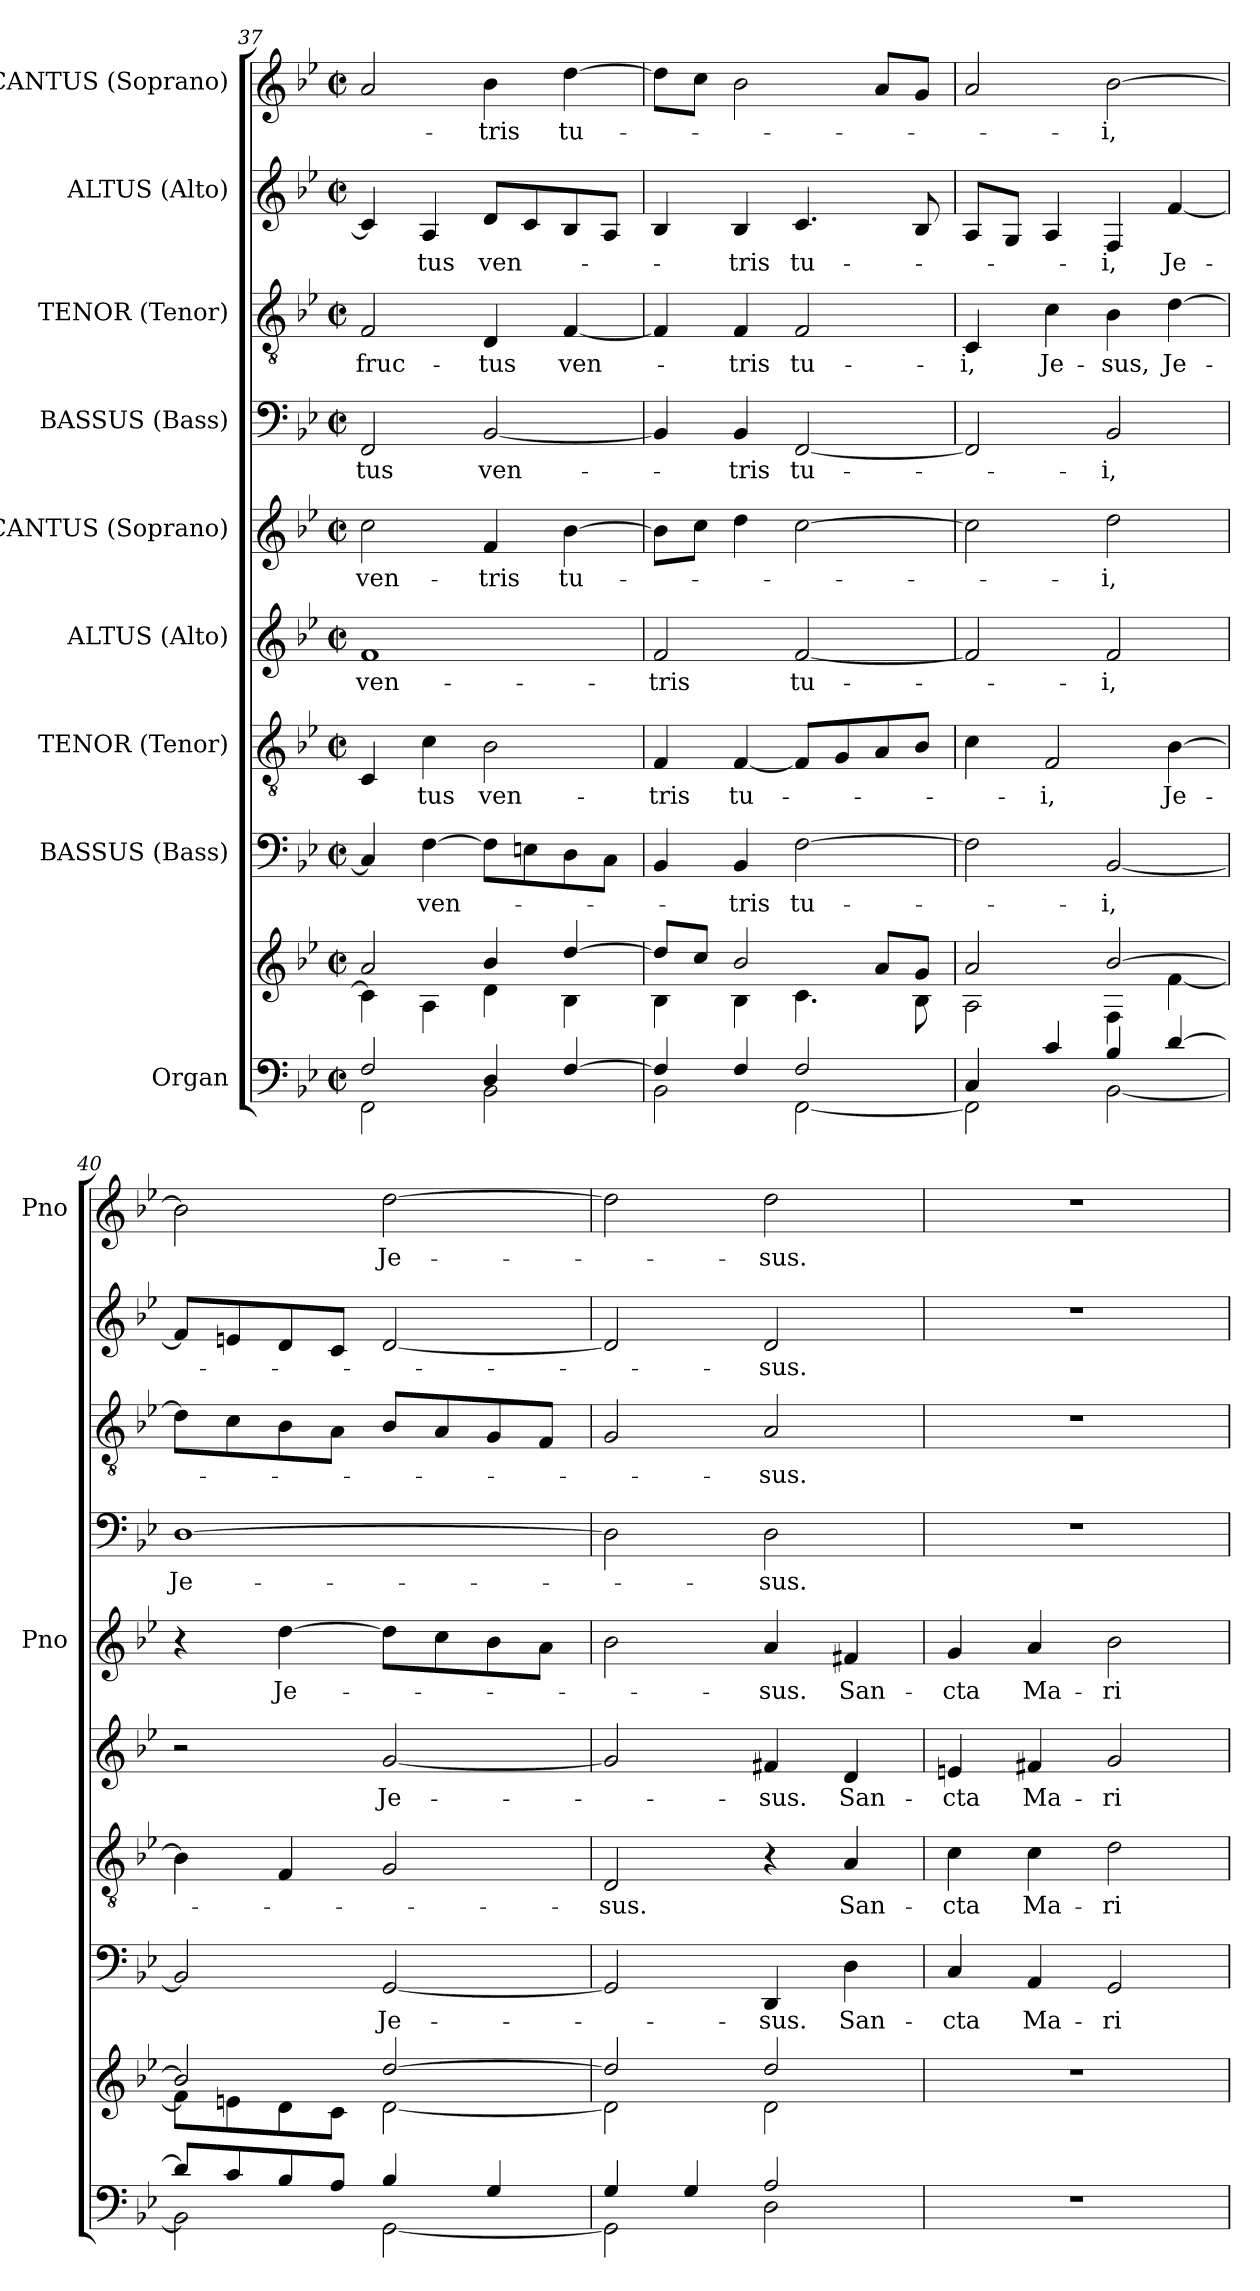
**kern	**kern	**kern	**text	**kern	**text	**kern	**text	**kern	**text	**kern	**text	**kern	**text	**kern	**text	**kern	**text
*part9	*part9	*part8	*part8	*part7	*part7	*part6	*part6	*part5	*part5	*part4	*part4	*part3	*part3	*part2	*part2	*part1	*part1
*staff10	*staff9	*staff8	*staff8	*staff7	*staff7	*staff6	*staff6	*staff5	*staff5	*staff4	*staff4	*staff3	*staff3	*staff2	*staff2	*staff1	*staff1
*I"Organ	*	*I"BASSUS (Bass)	*	*I"TENOR (Tenor)	*	*I"ALTUS (Alto)	*	*I"CANTUS (Soprano)	*	*I"BASSUS (Bass)	*	*I"TENOR (Tenor)	*	*I"ALTUS (Alto)	*	*I"CANTUS (Soprano)	*
*	*	*	*	*	*	*	*	*I'Pno	*	*	*	*	*	*	*	*I'Pno	*
!!LO:PB:g=z
*clefF4	*clefG2	*clefF4	*	*clefGv2	*	*clefG2	*	*clefG2	*	*clefF4	*	*clefGv2	*	*clefG2	*	*clefG2	*
*k[b-e-]	*k[b-e-]	*k[b-e-]	*	*k[b-e-]	*	*k[b-e-]	*	*k[b-e-]	*	*k[b-e-]	*	*k[b-e-]	*	*k[b-e-]	*	*k[b-e-]	*
*g:	*g:	*g:	*	*g:	*	*g:	*	*g:	*	*g:	*	*g:	*	*g:	*	*g:	*
*M2/2	*M2/2	*M2/2	*	*M2/2	*	*M2/2	*	*M2/2	*	*M2/2	*	*M2/2	*	*M2/2	*	*M2/2	*
*met(c|)	*met(c|)	*met(c|)	*	*met(c|)	*	*met(c|)	*	*met(c|)	*	*met(c|)	*	*met(c|)	*	*met(c|)	*	*met(c|)	*
=37	=37	=37	=37	=37	=37	=37	=37	=37	=37	=37	=37	=37	=37	=37	=37	=37	=37
*^	*^	*	*	*	*	*	*	*	*	*	*	*	*	*	*	*	*
2F/	2FF\	2a/	4c\]	4C/]	.	4C/	-­	1f	ven-	2cc\	ven-	2FF/	-­tus	2F/	fruc-	4c/]	-­	2a/	-­-
.	.	.	4A\	[4F\	ven-	4c\	tus	.	.	.	.	.	.	.	.	4A/	tus	.	.
4D/	2BB-\	4b-/	4d\	8F\L]	.	2B-\	ven-	.	.	4f/	-tris	[2BB-/	ven-	4D/	-tus	8d/L	ven-	4b-\	-tris
.	.	.	.	8En\	.	.	.	.	.	.	.	.	.	.	.	8c/	.	.	.
[>4F/	.	[>4dd/	4B-\	8D\	.	.	.	.	.	[4b-\	tu-	.	.	[4F/	ven-	8B-/	.	[4dd\	tu-
.	.	.	.	8C\J	.	.	.	.	.	.	.	.	.	.	.	8A/J	.	.	.
=38	=38	=38	=38	=38	=38	=38	=38	=38	=38	=38	=38	=38	=38	=38	=38	=38	=38	=38	=38
4F/]	2BB-\	8dd/L]	4B-\	4BB-/	.	4F/	-tris	2f/	-tris	8b-\L]	.	4BB-/]	.	4F/]	.	4B-/	.	8dd\L]	.
.	.	8cc/J	.	.	.	.	.	.	.	8cc\J	.	.	.	.	.	.	.	8cc\J	.
4F/	.	2b-/	4B-\	4BB-/	-tris	[4F/	tu-	.	.	4dd\	.	4BB-/	-tris	4F/	-tris	4B-/	-tris	2b-\	.
2F/	[<2FF\	.	4.c\	[2F\	tu-	8F/L]	.	[2f/	tu-	[2cc\	.	[2FF/	tu-	2F/	tu-	4.c/	tu-	.	.
.	.	.	.	.	.	8G/	.	.	.	.	.	.	.	.	.	.	.	.	.
.	.	8a/L	.	.	.	8A/	.	.	.	.	.	.	.	.	.	.	.	8a/L	.
.	.	8g/J	8B-\	.	.	8B-/J	.	.	.	.	.	.	.	.	.	8B-/	.	8g/J	.
=39	=39	=39	=39	=39	=39	=39	=39	=39	=39	=39	=39	=39	=39	=39	=39	=39	=39	=39	=39
4C/	2FF\]	2a/	2A\	2F\]	.	4c\	.	2f/]	.	2cc\]	.	2FF/]	.	4C/	-i,	8A/L	.	2a/	.
.	.	.	.	.	.	.	.	.	.	.	.	.	.	.	.	8G/J	.	.	.
4c/	.	.	.	.	.	2F/	-i,	.	.	.	.	.	.	4c\	Je-	4A/	.	.	.
4B-/	[<2BB-\	[>2b-/	4F\	[2BB-/	-i,	.	.	2f/	-i,	2dd\	-i,	2BB-/	-i,	4B-\	-sus,	4F/	-i,	[2b-\	-i,
[>4d/	.	.	[<4f\	.	.	[4B-\	Je-	.	.	.	.	.	.	[4d\	Je-	[4f/	Je-	.	.
=40	=40	=40	=40	=40	=40	=40	=40	=40	=40	=40	=40	=40	=40	=40	=40	=40	=40	=40	=40
8d/L]	2BB-\]	2b-/]	8f\L]	2BB-/]	.	4B-\]	.	2r	.	4r	.	[1D	Je-	8d\L]	.	8f/L]	.	2b-\]	.
8c/	.	.	8en\	.	.	.	.	.	.	.	.	.	.	8c\	.	8en/	.	.	.
8B-/	.	.	8d\	.	.	4F/	.	.	.	[4dd\	Je-	.	.	8B-\	.	8d/	.	.	.
8A/J	.	.	8c\J	.	.	.	.	.	.	.	.	.	.	8A\J	.	8c/J	.	.	.
4B-/	[<2GG\	[>2dd/	[<2d\	[2GG/	Je-	2G/	.	[2g/	Je-	8dd\L]	.	.	.	8B-/L	.	[2d/	.	[2dd\	Je-
.	.	.	.	.	.	.	.	.	.	8cc\	.	.	.	8A/	.	.	.	.	.
4G/	.	.	.	.	.	.	.	.	.	8b-\	.	.	.	8G/	.	.	.	.	.
.	.	.	.	.	.	.	.	.	.	8a\J	.	.	.	8F/J	.	.	.	.	.
=41	=41	=41	=41	=41	=41	=41	=41	=41	=41	=41	=41	=41	=41	=41	=41	=41	=41	=41	=41
4G/	2GG\]	2dd/]	2d\]	2GG/]	.	2D/	-sus.	2g/]	.	2b-\	.	2D\]	.	2G/	.	2d/]	.	2dd\]	.
4G/	.	.	.	.	.	.	.	.	.	.	.	.	.	.	.	.	.	.	.
2A/	2D\	2dd/	2d\	4DD/	-sus.	4r	.	4f#X/	-sus.	4a/	-sus.	2D\	-sus.	2A/	-sus.	2d/	-sus.	2dd\	-sus.
.	.	.	.	4D\	San-	4A/	San-	4d/	San-	4f#X/	San-	.	.	.	.	.	.	.	.
*v	*v	*	*	*	*	*	*	*	*	*	*	*	*	*	*	*	*	*	*
*	*v	*v	*	*	*	*	*	*	*	*	*	*	*	*	*	*	*	*
=42	=42	=42	=42	=42	=42	=42	=42	=42	=42	=42	=42	=42	=42	=42	=42	=42	=42
1r	1r	4C/	-cta	4c\	-cta	4en/	-cta	4g/	-cta	1r	.	1r	.	1r	.	1r	.
.	.	4AA/	Ma-	4c\	Ma-	4f#X/	Ma-	4a/	Ma-	.	.	.	.	.	.	.	.
.	.	2GG/	-ri-	2d\	-ri-	2g/	-ri-	2b-\	-ri-	.	.	.	.	.	.	.	.
=	=	=	=	=	=	=	=	=	=	=	=	=	=	=	=	=	=
*-	*-	*-	*-	*-	*-	*-	*-	*-	*-	*-	*-	*-	*-	*-	*-	*-	*-
